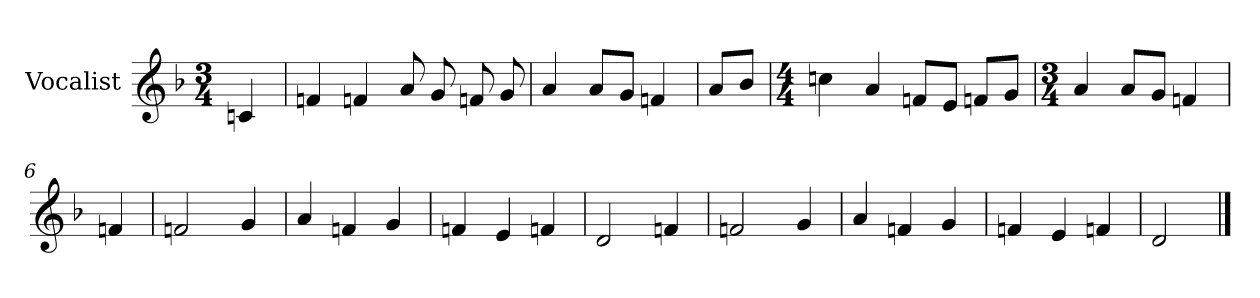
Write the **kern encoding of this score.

**kern
*part1
*staff1
*I"Vocalist
*k[b-]
*d:
*M3/4
=
4cn
=1
4fn
4fn
8a
8g
8fn
8g
=2
4a
8aL
8gJ
4fn
=3
8aL
8b-J
=4
*M4/4
4ccn
4a
8fnL
8eJ
8fnL
8gJ
=5
*M3/4
4a
8aL
8gJ
4fn
=6
4fn
=7
2fn
4g
=8
4a
4fn
4g
=9
4fn
4e
4fn
=10
2d
4fn
=11
2fn
4g
=12
4a
4fn
4g
=13
4fn
4e
4fn
=14
2d
==
*-
